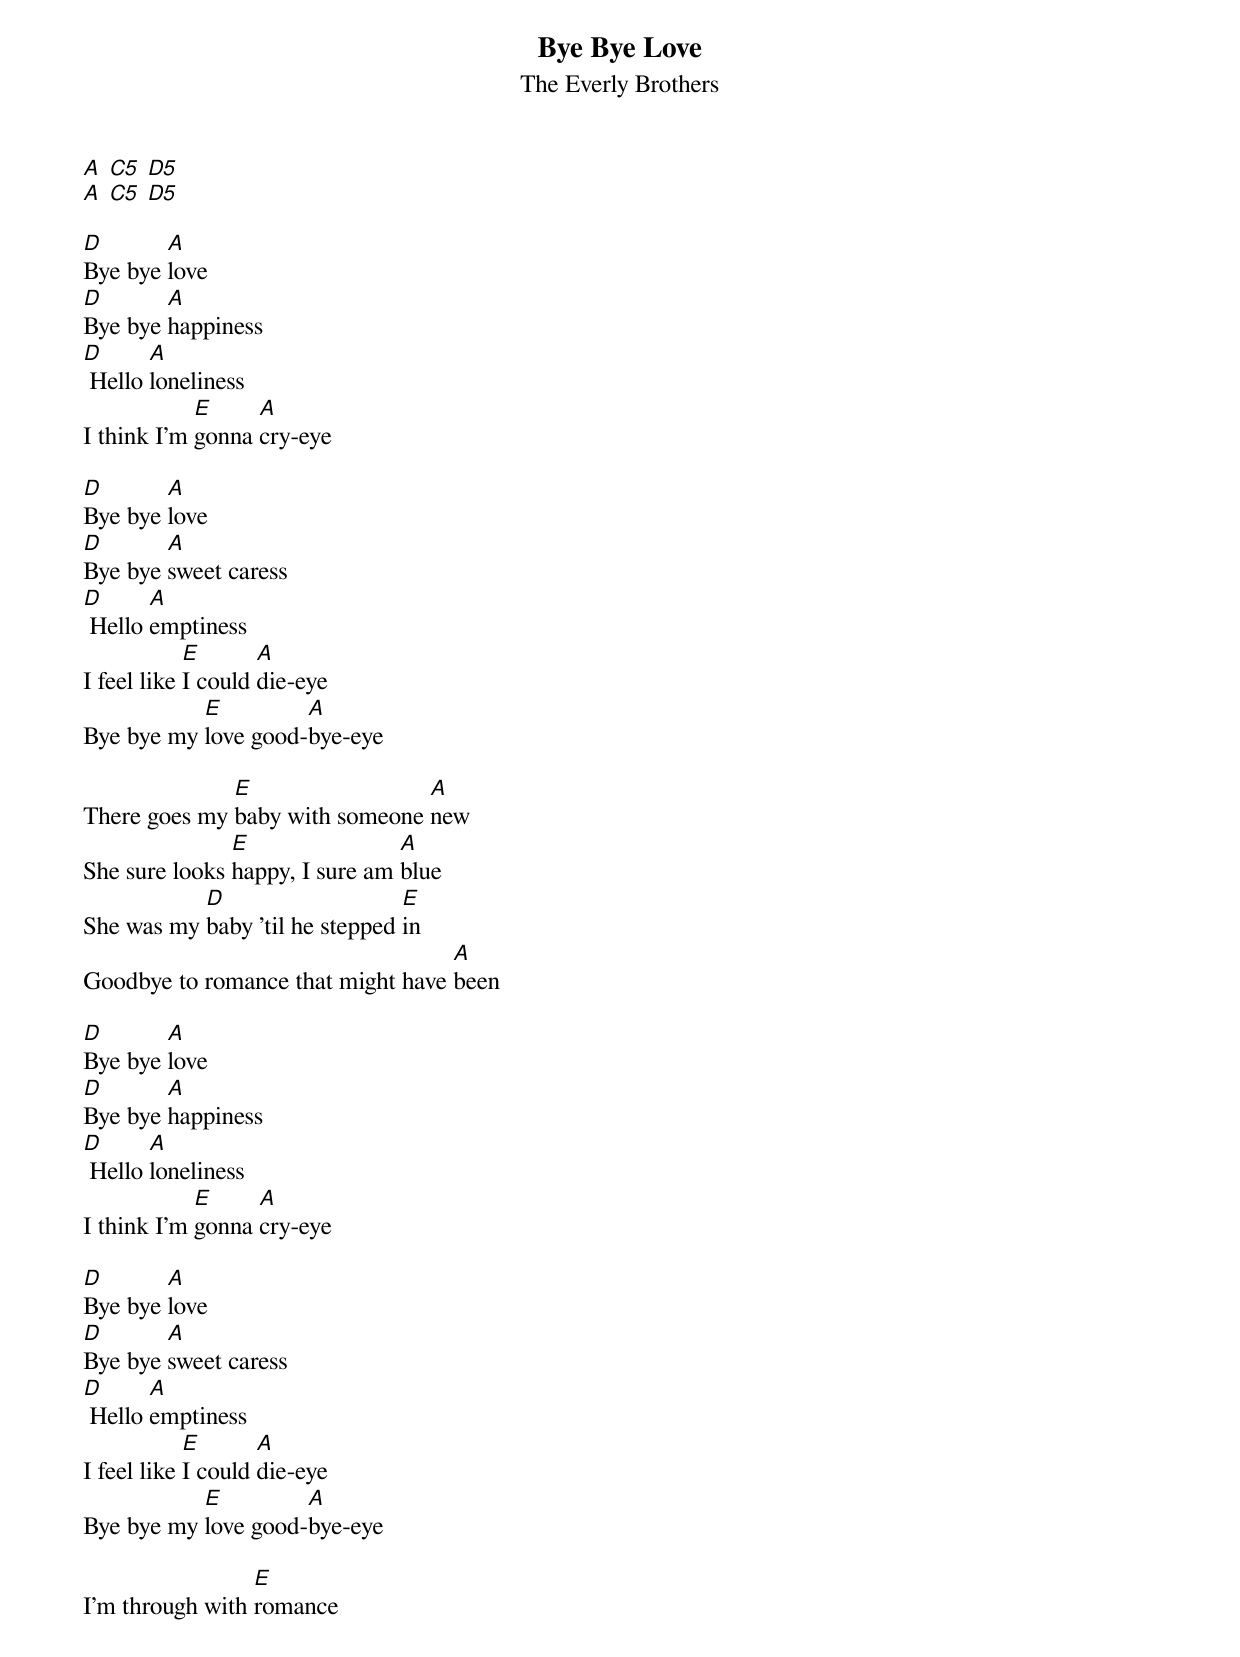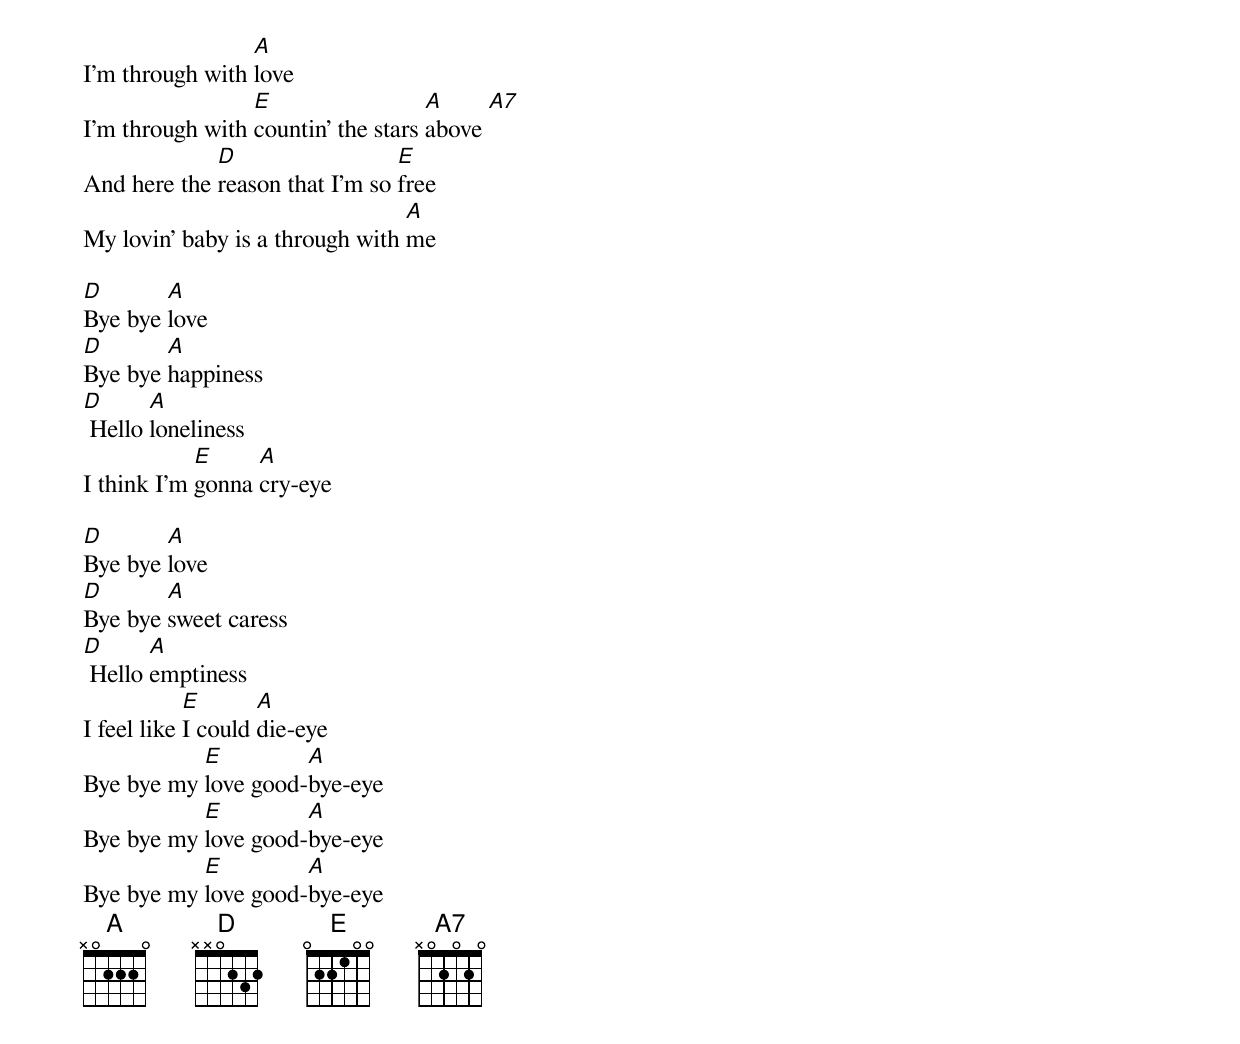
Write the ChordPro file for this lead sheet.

{title: Bye Bye Love}
{subtitle: The Everly Brothers}

[A] [C5] [D5]
[A] [C5] [D5]

[D]Bye bye [A]love
[D]Bye bye [A]happiness
[D] Hello [A]loneliness
I think I'm [E]gonna [A]cry-eye

[D]Bye bye [A]love
[D]Bye bye [A]sweet caress
[D] Hello [A]emptiness
I feel like [E]I could [A]die-eye
Bye bye my [E]love good-[A]bye-eye

There goes my [E]baby with someone [A]new
She sure looks [E]happy, I sure am [A]blue
She was my [D]baby 'til he stepped [E]in
Goodbye to romance that might have [A]been

[D]Bye bye [A]love
[D]Bye bye [A]happiness
[D] Hello [A]loneliness
I think I'm [E]gonna [A]cry-eye

[D]Bye bye [A]love
[D]Bye bye [A]sweet caress
[D] Hello [A]emptiness
I feel like [E]I could [A]die-eye
Bye bye my [E]love good-[A]bye-eye

I'm through with [E]romance
I'm through with [A]love
I'm through with [E]countin' the stars [A]above [A7]
And here the [D]reason that I'm so [E]free
My lovin' baby is a through with [A]me

[D]Bye bye [A]love
[D]Bye bye [A]happiness
[D] Hello [A]loneliness
I think I'm [E]gonna [A]cry-eye

[D]Bye bye [A]love
[D]Bye bye [A]sweet caress
[D] Hello [A]emptiness
I feel like [E]I could [A]die-eye
Bye bye my [E]love good-[A]bye-eye
Bye bye my [E]love good-[A]bye-eye
Bye bye my [E]love good-[A]bye-eye
